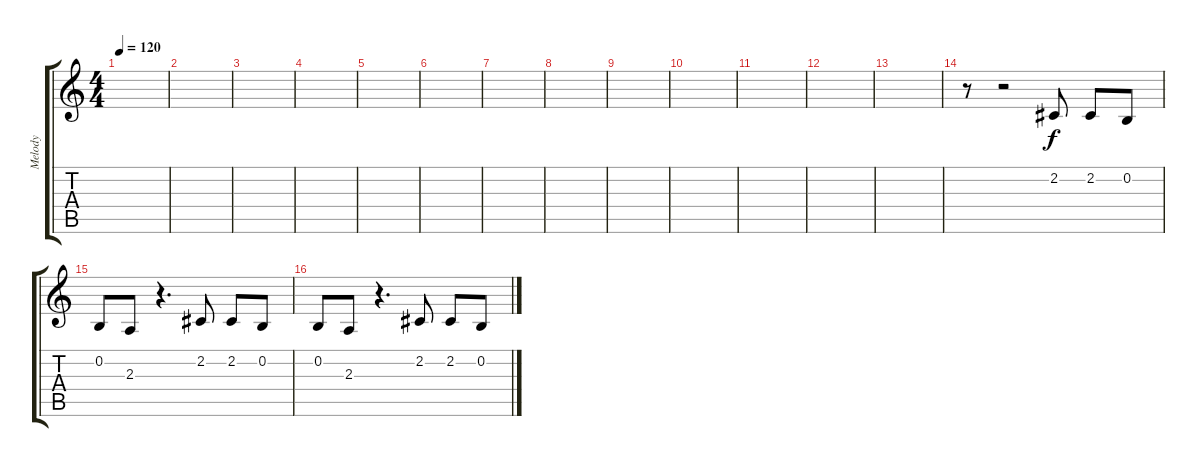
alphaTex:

\track ("Melody" "Melody") {instrument tenorsax}
\staff {score tabs}
\tuning (E4 B3 G3 D3 A2 E2) {hide}
\ts (4 4)
\tempo 120
\clef g2
\ks c
|
|
|
|
|
|
|
|
|
|
|
|
|
r.8 r.2 2.2.8 2.2.8 0.2.8 |
0.2.8 2.3.8 r.4{d} 2.2.8 2.2.8 0.2.8 |
0.2.8 2.3.8 r.4{d} 2.2.8 2.2.8 0.2.8
